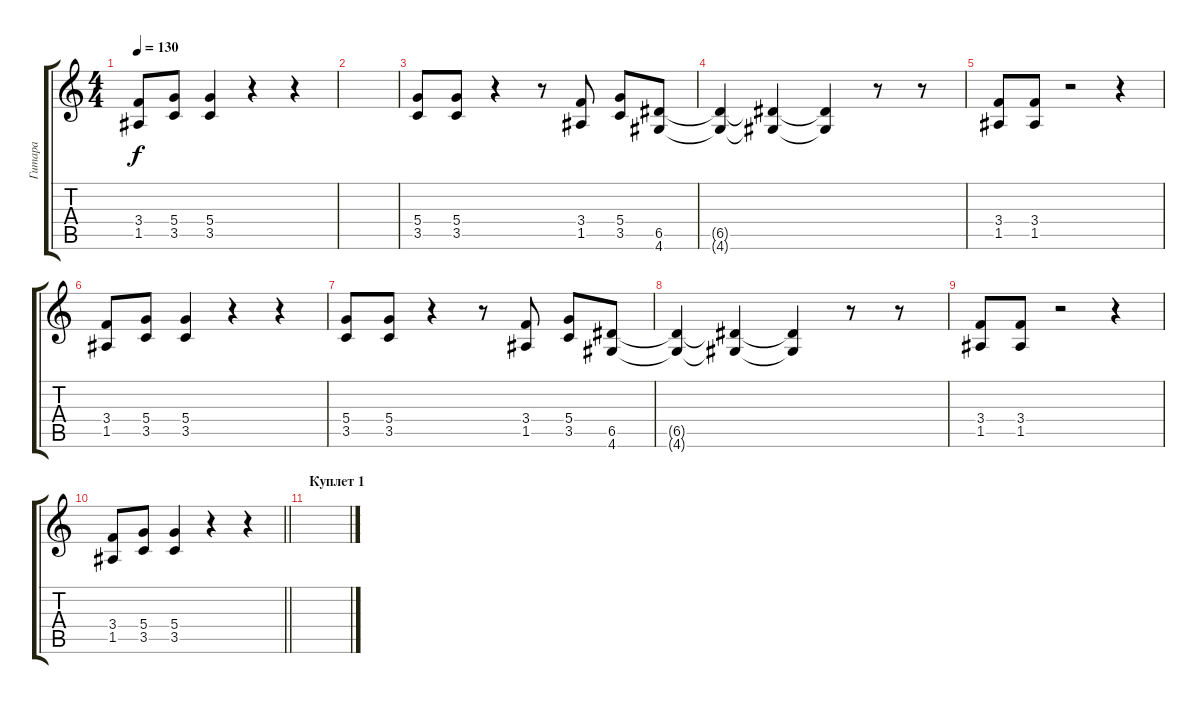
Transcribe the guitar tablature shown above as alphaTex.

\track ("Гитара" "Гитара") {instrument overdrivenguitar}
\staff {score tabs}
\tuning (E4 B3 G3 D3 A2 E2) {hide}
\ts (4 4)
\tempo 130
\clef g2
\ks c
(3.4 1.5).8{dy f} (5.4 3.5).8 (5.4 3.5).4 r.4 r.4 |
|
(5.4 3.5).8 (5.4 3.5).8 r.4 r.8 (3.4 1.5).8 (5.4 3.5).8 (6.5 4.6).8 |
(6.5{t} 4.6{t}).4 (6.5{t} 4.6{t}).4 (6.5{t} 4.6{t}).4 r.8 r.8 |
(3.4 1.5).8 (3.4 1.5).8 r.2 r.4 |
(3.4 1.5).8 (5.4 3.5).8 (5.4 3.5).4 r.4 r.4 |
(5.4 3.5).8 (5.4 3.5).8 r.4 r.8 (3.4 1.5).8 (5.4 3.5).8 (6.5 4.6).8 |
(6.5{t} 4.6{t}).4 (6.5{t} 4.6{t}).4 (6.5{t} 4.6{t}).4 r.8 r.8 |
(3.4 1.5).8 (3.4 1.5).8 r.2 r.4 |
\barLineRight lightlight
(3.4 1.5).8 (5.4 3.5).8 (5.4 3.5).4 r.4 r.4 |
\section ("" "Куплет 1")
